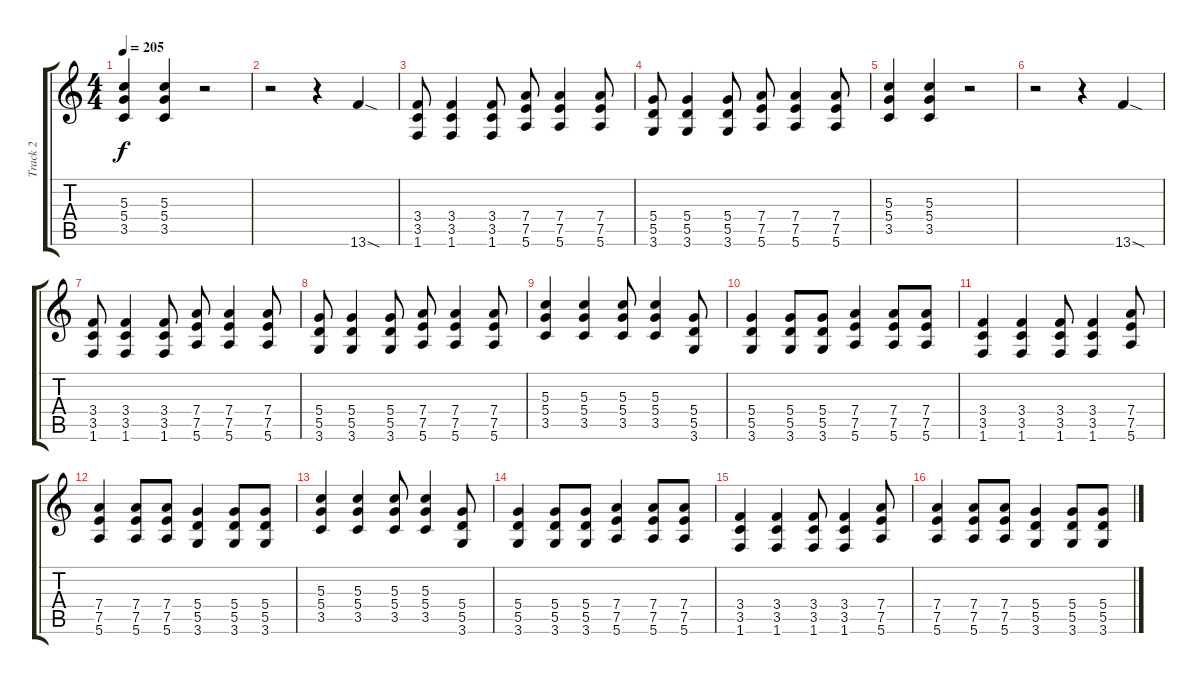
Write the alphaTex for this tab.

\track ("Track 2" "Track 2") {instrument distortionguitar}
\staff {score tabs}
\tuning (E4 B3 G3 D3 A2 E2) {hide}
\ts (4 4)
\tempo 205
\clef g2
\ks c
(5.3 5.4 3.5).4{dy f} (5.3 5.4 3.5).4 r.2 |
r.2 r.4 13.6{sod}.4 |
(3.4 3.5 1.6).8 (3.4 3.5 1.6).4 (3.4 3.5 1.6).8 (7.4 7.5 5.6).8 (7.4 7.5 5.6).4 (7.4 7.5 5.6).8 |
(5.4 5.5 3.6).8 (5.4 5.5 3.6).4 (5.4 5.5 3.6).8 (7.4 7.5 5.6).8 (7.4 7.5 5.6).4 (7.4 7.5 5.6).8 |
(5.3 5.4 3.5).4 (5.3 5.4 3.5).4 r.2 |
r.2 r.4 13.6{sod}.4 |
(3.4 3.5 1.6).8 (3.4 3.5 1.6).4 (3.4 3.5 1.6).8 (7.4 7.5 5.6).8 (7.4 7.5 5.6).4 (7.4 7.5 5.6).8 |
(5.4 5.5 3.6).8 (5.4 5.5 3.6).4 (5.4 5.5 3.6).8 (7.4 7.5 5.6).8 (7.4 7.5 5.6).4 (7.4 7.5 5.6).8 |
(5.3 5.4 3.5).4 (5.3 5.4 3.5).4 (5.3 5.4 3.5).8 (5.3 5.4 3.5).4 (5.4 5.5 3.6).8 |
(5.4 5.5 3.6).4 (5.4 5.5 3.6).8 (5.4 5.5 3.6).8 (7.4 7.5 5.6).4 (7.4 7.5 5.6).8 (7.4 7.5 5.6).8 |
(3.4 3.5 1.6).4 (3.4 3.5 1.6).4 (3.4 3.5 1.6).8 (3.4 3.5 1.6).4 (7.4 7.5 5.6).8 |
(7.4 7.5 5.6).4 (7.4 7.5 5.6).8 (7.4 7.5 5.6).8 (5.4 5.5 3.6).4 (5.4 5.5 3.6).8 (5.4 5.5 3.6).8 |
(5.3 5.4 3.5).4 (5.3 5.4 3.5).4 (5.3 5.4 3.5).8 (5.3 5.4 3.5).4 (5.4 5.5 3.6).8 |
(5.4 5.5 3.6).4 (5.4 5.5 3.6).8 (5.4 5.5 3.6).8 (7.4 7.5 5.6).4 (7.4 7.5 5.6).8 (7.4 7.5 5.6).8 |
(3.4 3.5 1.6).4 (3.4 3.5 1.6).4 (3.4 3.5 1.6).8 (3.4 3.5 1.6).4 (7.4 7.5 5.6).8 |
(7.4 7.5 5.6).4 (7.4 7.5 5.6).8 (7.4 7.5 5.6).8 (5.4 5.5 3.6).4 (5.4 5.5 3.6).8 (5.4 5.5 3.6).8
